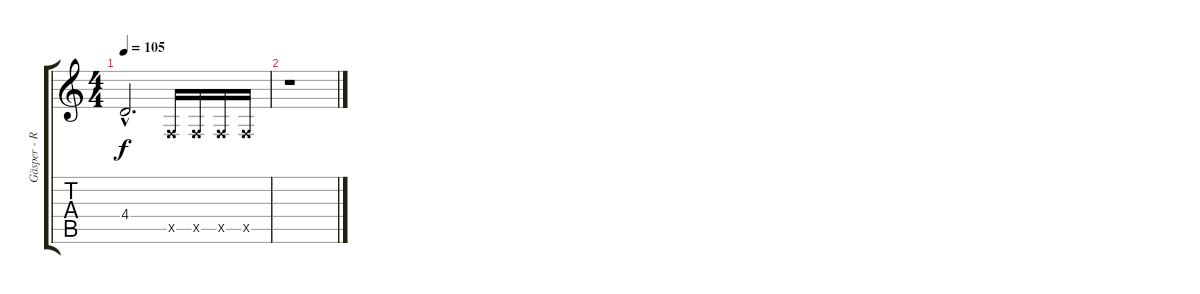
\track ("Gäsper - Rythm Guitar" "Gäsper - R") {instrument distortionguitar}
\staff {score tabs}
\tuning (C4 G3 Eb3 Bb2 F2 C2) {hide}
\ts (4 4)
\tempo 105
\clef g2
\ks c
4.4{hac}.2{d dy f} 0.5{x}.16 0.5{x}.16 0.5{x}.16 0.5{x}.16 |
r.1
